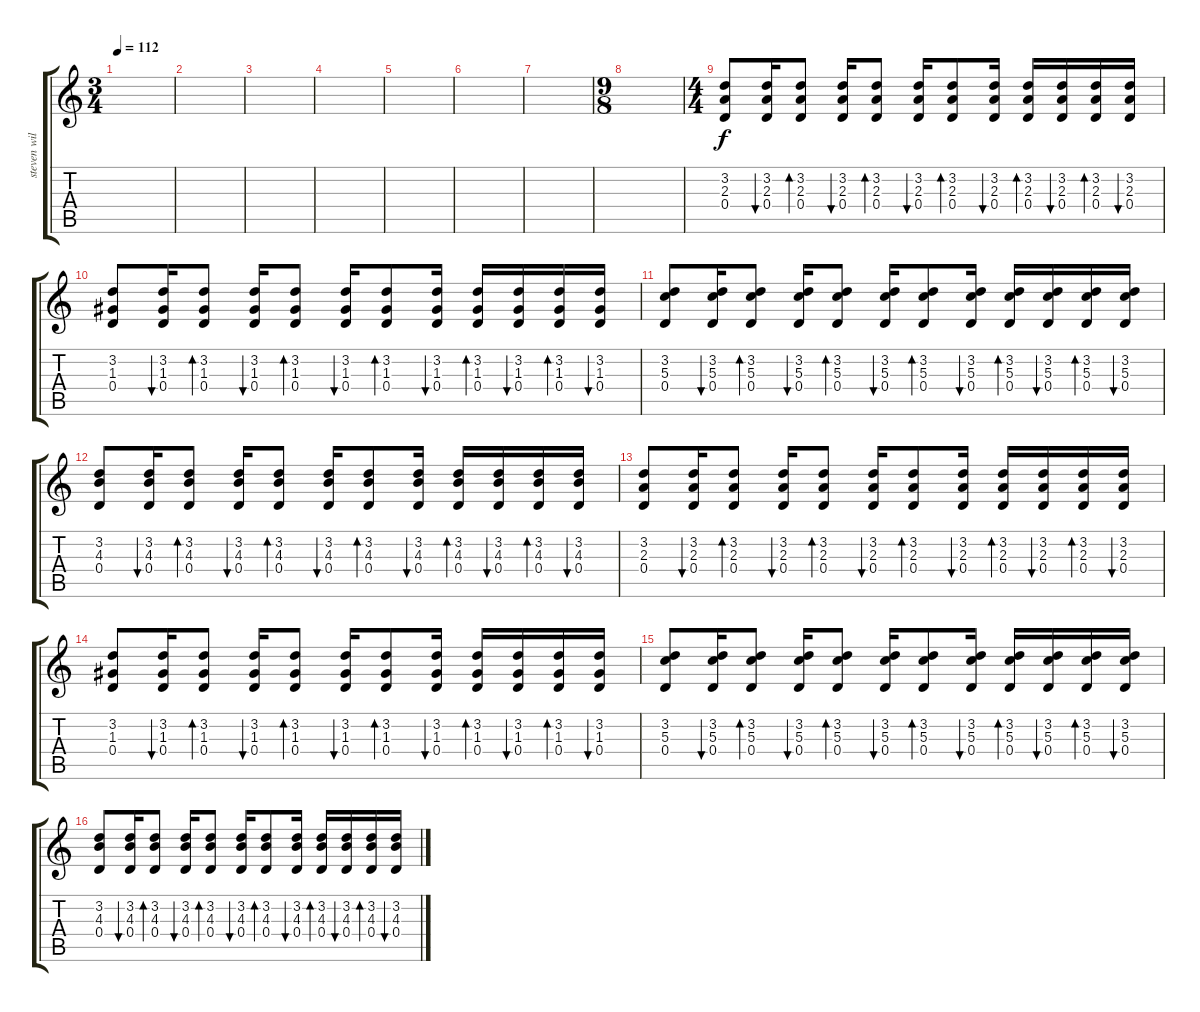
\track ("steven wilson (acoustic)" "steven wil") {instrument acousticguitarsteel}
\staff {score tabs}
\tuning (E4 B3 G3 D3 A2 D2) {hide}
\ts (3 4)
\tempo 112
\clef g2
\ks c
|
|
|
|
|
|
|
\ts (9 8)
|
\ts (4 4)
(3.2 2.3 0.4).8 (3.2 2.3 0.4).16{bu 60} (3.2 2.3 0.4).8{bd 60} (3.2 2.3 0.4).16{bu 60} (3.2 2.3 0.4).8{bd 60} (3.2 2.3 0.4).16{bu 60} (3.2 2.3 0.4).8{bd 60} (3.2 2.3 0.4).16{bu 60} (3.2 2.3 0.4).16{bd 60} (3.2 2.3 0.4).16{bu 60} (3.2 2.3 0.4).16{bd 60} (3.2 2.3 0.4).16{bu 60} |
(3.2 1.3 0.4).8 (3.2 1.3 0.4).16{bu 60} (3.2 1.3 0.4).8{bd 60} (3.2 1.3 0.4).16{bu 60} (3.2 1.3 0.4).8{bd 60} (3.2 1.3 0.4).16{bu 60} (3.2 1.3 0.4).8{bd 60} (3.2 1.3 0.4).16{bu 60} (3.2 1.3 0.4).16{bd 60} (3.2 1.3 0.4).16{bu 60} (3.2 1.3 0.4).16{bd 60} (3.2 1.3 0.4).16{bu 60} |
(3.2 5.3 0.4).8 (3.2 5.3 0.4).16{bu 60} (3.2 5.3 0.4).8{bd 60} (3.2 5.3 0.4).16{bu 60} (3.2 5.3 0.4).8{bd 60} (3.2 5.3 0.4).16{bu 60} (3.2 5.3 0.4).8{bd 60} (3.2 5.3 0.4).16{bu 60} (3.2 5.3 0.4).16{bd 60} (3.2 5.3 0.4).16{bu 60} (3.2 5.3 0.4).16{bd 60} (3.2 5.3 0.4).16{bu 60} |
(3.2 4.3 0.4).8 (3.2 4.3 0.4).16{bu 60} (3.2 4.3 0.4).8{bd 60} (3.2 4.3 0.4).16{bu 60} (3.2 4.3 0.4).8{bd 60} (3.2 4.3 0.4).16{bu 60} (3.2 4.3 0.4).8{bd 60} (3.2 4.3 0.4).16{bu 60} (3.2 4.3 0.4).16{bd 60} (3.2 4.3 0.4).16{bu 60} (3.2 4.3 0.4).16{bd 60} (3.2 4.3 0.4).16{bu 60} |
(3.2 2.3 0.4).8 (3.2 2.3 0.4).16{bu 60} (3.2 2.3 0.4).8{bd 60} (3.2 2.3 0.4).16{bu 60} (3.2 2.3 0.4).8{bd 60} (3.2 2.3 0.4).16{bu 60} (3.2 2.3 0.4).8{bd 60} (3.2 2.3 0.4).16{bu 60} (3.2 2.3 0.4).16{bd 60} (3.2 2.3 0.4).16{bu 60} (3.2 2.3 0.4).16{bd 60} (3.2 2.3 0.4).16{bu 60} |
(3.2 1.3 0.4).8 (3.2 1.3 0.4).16{bu 60} (3.2 1.3 0.4).8{bd 60} (3.2 1.3 0.4).16{bu 60} (3.2 1.3 0.4).8{bd 60} (3.2 1.3 0.4).16{bu 60} (3.2 1.3 0.4).8{bd 60} (3.2 1.3 0.4).16{bu 60} (3.2 1.3 0.4).16{bd 60} (3.2 1.3 0.4).16{bu 60} (3.2 1.3 0.4).16{bd 60} (3.2 1.3 0.4).16{bu 60} |
(3.2 5.3 0.4).8 (3.2 5.3 0.4).16{bu 60} (3.2 5.3 0.4).8{bd 60} (3.2 5.3 0.4).16{bu 60} (3.2 5.3 0.4).8{bd 60} (3.2 5.3 0.4).16{bu 60} (3.2 5.3 0.4).8{bd 60} (3.2 5.3 0.4).16{bu 60} (3.2 5.3 0.4).16{bd 60} (3.2 5.3 0.4).16{bu 60} (3.2 5.3 0.4).16{bd 60} (3.2 5.3 0.4).16{bu 60} |
(3.2 4.3 0.4).8 (3.2 4.3 0.4).16{bu 60} (3.2 4.3 0.4).8{bd 60} (3.2 4.3 0.4).16{bu 60} (3.2 4.3 0.4).8{bd 60} (3.2 4.3 0.4).16{bu 60} (3.2 4.3 0.4).8{bd 60} (3.2 4.3 0.4).16{bu 60} (3.2 4.3 0.4).16{bd 60} (3.2 4.3 0.4).16{bu 60} (3.2 4.3 0.4).16{bd 60} (3.2 4.3 0.4).16{bu 60}
